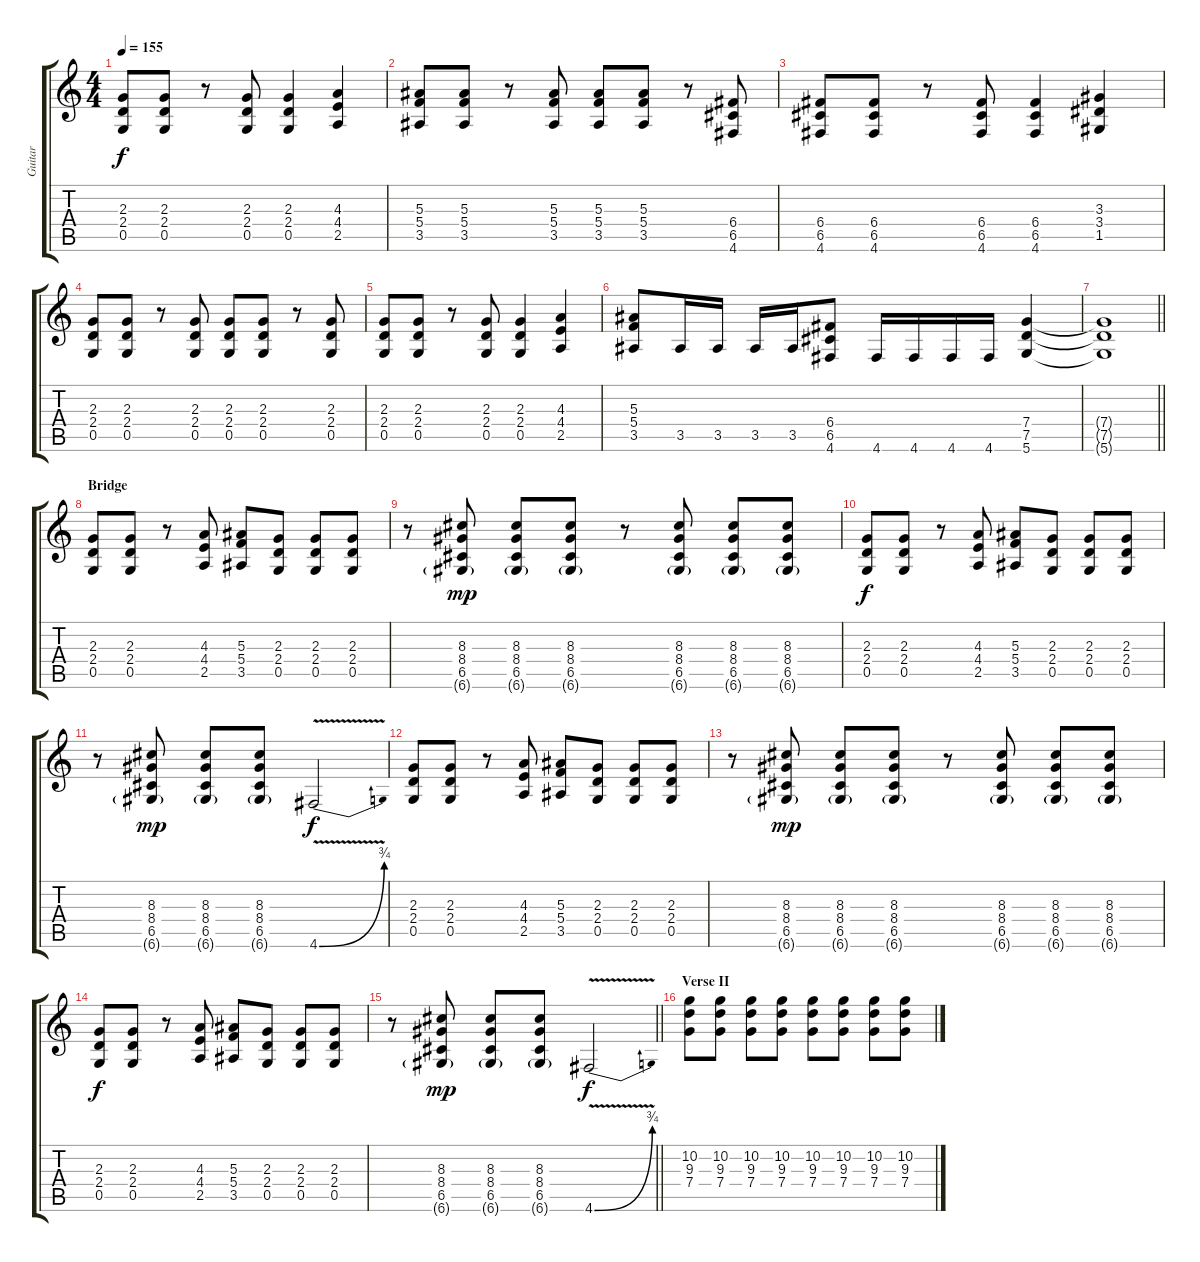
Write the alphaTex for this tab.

\track ("Guitar" "Guitar") {instrument distortionguitar}
\staff {score tabs}
\tuning (D4 A3 F3 C3 G2 D2) {hide}
\ts (4 4)
\tempo 155
\clef g2
\ks c
(2.3 2.4 0.5).8{dy f} (2.3 2.4 0.5).8 r.8 (2.3 2.4 0.5).8 (2.3 2.4 0.5).4 (4.3 4.4 2.5).4 |
(5.3 5.4 3.5).8 (5.3 5.4 3.5).8 r.8 (5.3 5.4 3.5).8 (5.3 5.4 3.5).8 (5.3 5.4 3.5).8 r.8 (6.4 6.5 4.6).8 |
(6.4 6.5 4.6).8 (6.4 6.5 4.6).8 r.8 (6.4 6.5 4.6).8 (6.4 6.5 4.6).4 (3.3 3.4 1.5).4 |
(2.3 2.4 0.5).8 (2.3 2.4 0.5).8 r.8 (2.3 2.4 0.5).8 (2.3 2.4 0.5).8 (2.3 2.4 0.5).8 r.8 (2.3 2.4 0.5).8 |
(2.3 2.4 0.5).8 (2.3 2.4 0.5).8 r.8 (2.3 2.4 0.5).8 (2.3 2.4 0.5).4 (4.3 4.4 2.5).4 |
(5.3 5.4 3.5).8 3.5.16 3.5.16 3.5.16 3.5.16 (6.4 6.5 4.6).8 4.6.16 4.6.16 4.6.16 4.6.16 (7.4 7.5 5.6).4 |
\barLineRight lightlight
(7.4{t} 7.5{t} 5.6{t}).1 |
\section ("" "Bridge")
(2.3 2.4 0.5).8 (2.3 2.4 0.5).8 r.8 (4.3 4.4 2.5).8 (5.3 5.4 3.5).8 (2.3 2.4 0.5).8 (2.3 2.4 0.5).8 (2.3 2.4 0.5).8 |
r.8 (8.3 8.4 6.5 6.6{g}).8{dy mp} (8.3 8.4 6.5 6.6{g}).8 (8.3 8.4 6.5 6.6{g}).8 r.8 (8.3 8.4 6.5 6.6{g}).8 (8.3 8.4 6.5 6.6{g}).8 (8.3 8.4 6.5 6.6{g}).8 |
(2.3 2.4 0.5).8{dy f} (2.3 2.4 0.5).8 r.8 (4.3 4.4 2.5).8 (5.3 5.4 3.5).8 (2.3 2.4 0.5).8 (2.3 2.4 0.5).8 (2.3 2.4 0.5).8 |
r.8 (8.3 8.4 6.5 6.6{g}).8{dy mp} (8.3 8.4 6.5 6.6{g}).8 (8.3 8.4 6.5 6.6{g}).8 4.6{be (bend 0 0 60 3) v}.2{dy f} |
(2.3 2.4 0.5).8 (2.3 2.4 0.5).8 r.8 (4.3 4.4 2.5).8 (5.3 5.4 3.5).8 (2.3 2.4 0.5).8 (2.3 2.4 0.5).8 (2.3 2.4 0.5).8 |
r.8 (8.3 8.4 6.5 6.6{g}).8{dy mp} (8.3 8.4 6.5 6.6{g}).8 (8.3 8.4 6.5 6.6{g}).8 r.8 (8.3 8.4 6.5 6.6{g}).8 (8.3 8.4 6.5 6.6{g}).8 (8.3 8.4 6.5 6.6{g}).8 |
(2.3 2.4 0.5).8{dy f} (2.3 2.4 0.5).8 r.8 (4.3 4.4 2.5).8 (5.3 5.4 3.5).8 (2.3 2.4 0.5).8 (2.3 2.4 0.5).8 (2.3 2.4 0.5).8 |
\barLineRight lightlight
r.8 (8.3 8.4 6.5 6.6{g}).8{dy mp} (8.3 8.4 6.5 6.6{g}).8 (8.3 8.4 6.5 6.6{g}).8 4.6{be (bend 0 0 60 3) v}.2{dy f} |
\section ("" "Verse II")
(10.2 9.3 7.4).8 (10.2 9.3 7.4).8 (10.2 9.3 7.4).8 (10.2 9.3 7.4).8 (10.2 9.3 7.4).8 (10.2 9.3 7.4).8 (10.2 9.3 7.4).8 (10.2 9.3 7.4).8
